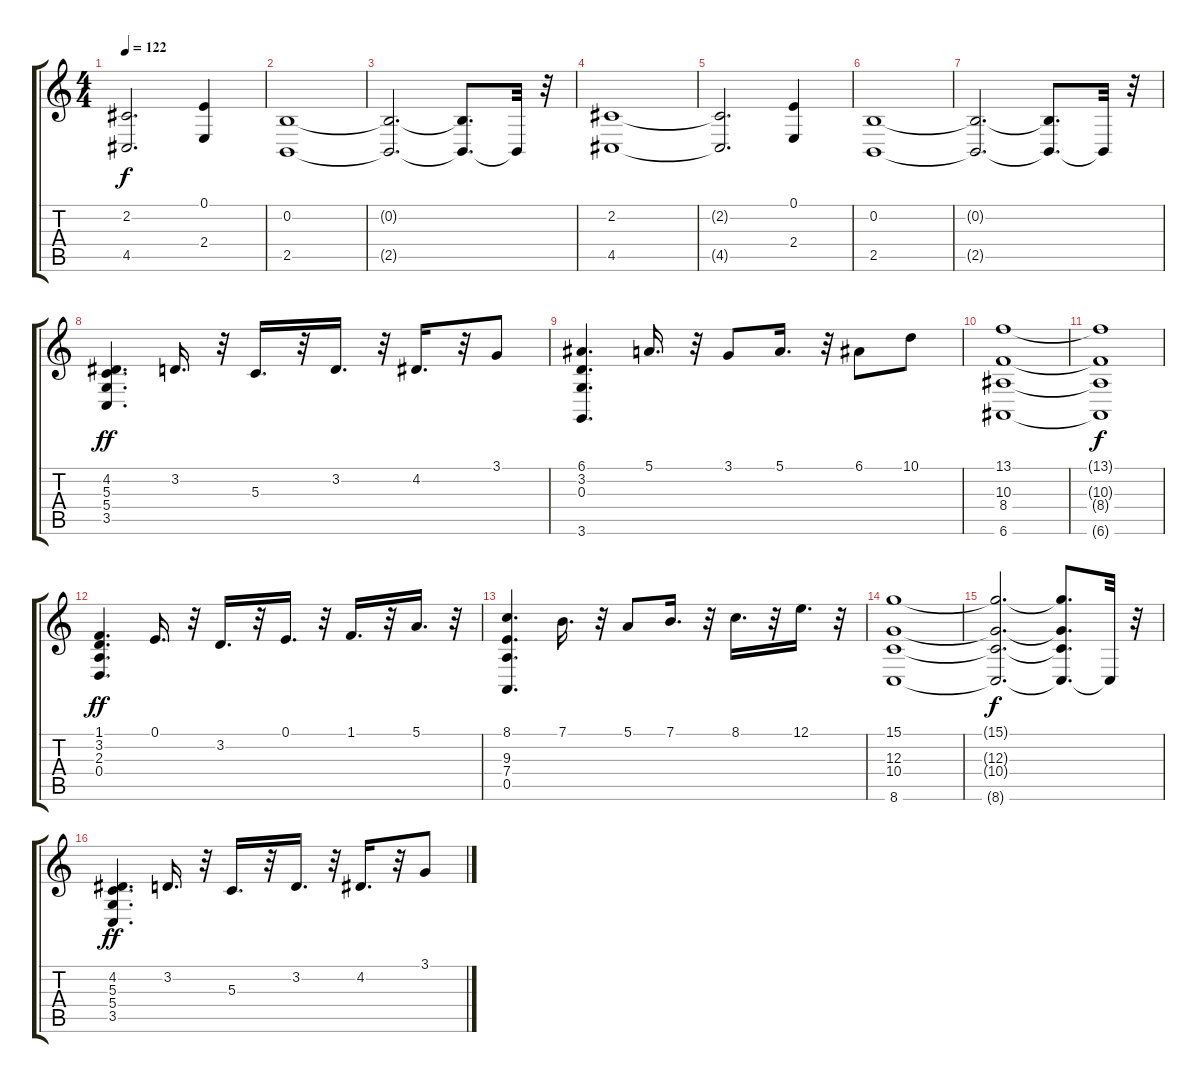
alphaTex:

\track "" {instrument stringensemble1}
\staff {score tabs}
\tuning (E4 B3 G3 D3 A2 E2) {hide}
\ts (4 4)
\tempo 122
\clef g2
\ks c
(2.2{t} 4.5{t}).2{d dy f} (0.1 2.4).4 |
(0.2 2.5).1 |
(0.2{t} 2.5{t}).2{d} (0.2{t} 2.5{t}).8{d} 2.5{t}.32 r.32 |
(2.2 4.5).1 |
(2.2{t} 4.5{t}).2{d} (0.1 2.4).4 |
(0.2 2.5).1 |
(0.2{t} 2.5{t}).2{d} (0.2{t} 2.5{t}).8{d} 2.5{t}.32 r.32 |
(4.2 5.3 5.4 3.5).4{d dy ff} 3.2.16{d} r.32 5.3.16{d} r.32 3.2.16{d} r.32 4.2.16{d} r.32 3.1.8 |
(6.1 3.2 0.3 3.6).4{d} 5.1.16{d} r.32 3.1.8 5.1.16{d} r.32 6.1.8 10.1.8 |
(13.1 10.3 8.4 6.6).1 |
(13.1{t} 10.3{t} 8.4{t} 6.6{t}).1{dy f} |
(1.1 3.2 2.3 0.4).4{d dy ff} 0.1.16{d} r.32 3.2.16{d} r.32 0.1.16{d} r.32 1.1.16{d} r.32 5.1.16{d} r.32 |
(8.1 9.3 7.4 0.5).4{d} 7.1.16{d} r.32 5.1.8 7.1.16{d} r.32 8.1.16{d} r.32 12.1.16{d} r.32 |
(15.1 12.3 10.4 8.6).1 |
(15.1{t} 12.3{t} 10.4{t} 8.6{t}).2{d dy f} (15.1{t} 12.3{t} 10.4{t} 8.6{t}).8{d} 8.6{t}.32 r.32 |
(4.2 5.3 5.4 3.5).4{d dy ff} 3.2.16{d} r.32 5.3.16{d} r.32 3.2.16{d} r.32 4.2.16{d} r.32 3.1.8
